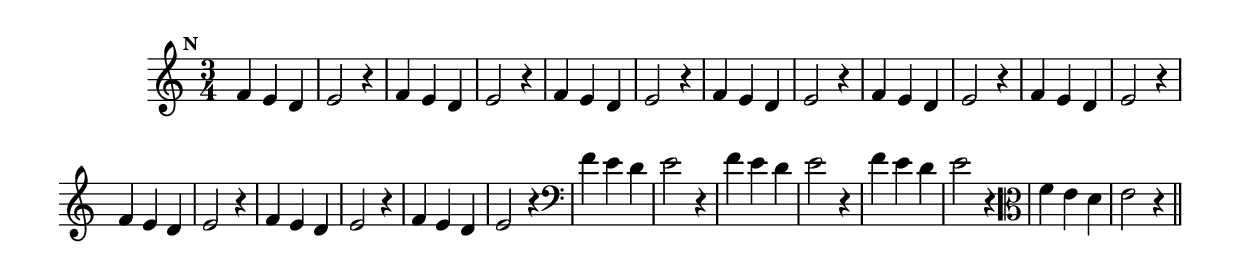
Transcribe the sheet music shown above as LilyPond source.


\version "2.14.2"

%\header { texidoc="Perguntas e Respostas"}

\relative c' {

  \override Staff.TimeSignature #'style = #'()
  \time 3/4 
  \override Score.BarNumber #'transparent = ##t
                                %\override Score.RehearsalMark #'font-family = #'roman
  \override Score.RehearsalMark #'font-size = #-2
  \override Score.BarNumber #'transparent = ##t
  \set Score.markFormatter = #format-mark-numbers

  \mark 13 

                                % CLARINETE

  \tag #'cl {
    f4 e d | e2 r4 
  }

                                % FLAUTA

  \tag #'fl {
    f4 e d | e2 r4 
  }

                                % OBOÉ

  \tag #'ob {
    f4 e d | e2 r4 
  }

                                % SAX ALTO

  \tag #'saxa {
    f4 e d | e2 r4 
  }

                                % SAX TENOR

  \tag #'saxt {
    f4 e d | e2 r4 
  }

                                % SAX GENES

  \tag #'saxg {
    f4 e d | e2 r4 
  }

                                % TROMPETE

  \tag #'tpt {
    f4 e d | e2 r4 
  }

                                % TROMPA

  \tag #'tpa {
    f4 e d | e2 r4 
  }

                                % TROMPA OP

  \tag #'tpaop {
    f4 e d | e2 r4 
  }

                                % TROMBONE

  \tag #'tbn {
    \clef bass
    f4 e d | e2 r4 
  }

                                % TUBA MIB

  \tag #'tbamib {
    \clef bass
    f4 e d | e2 r4 
  }

                                % TUBA SIB

  \tag #'tbasib {
    \clef bass
    f4 e d | e2 r4 
  }

                                % VIOLA

  \tag #'vla {
    \clef alto
    f4 e d | e2 r4 
  }

                                % FINAL

  \bar "||"

}
